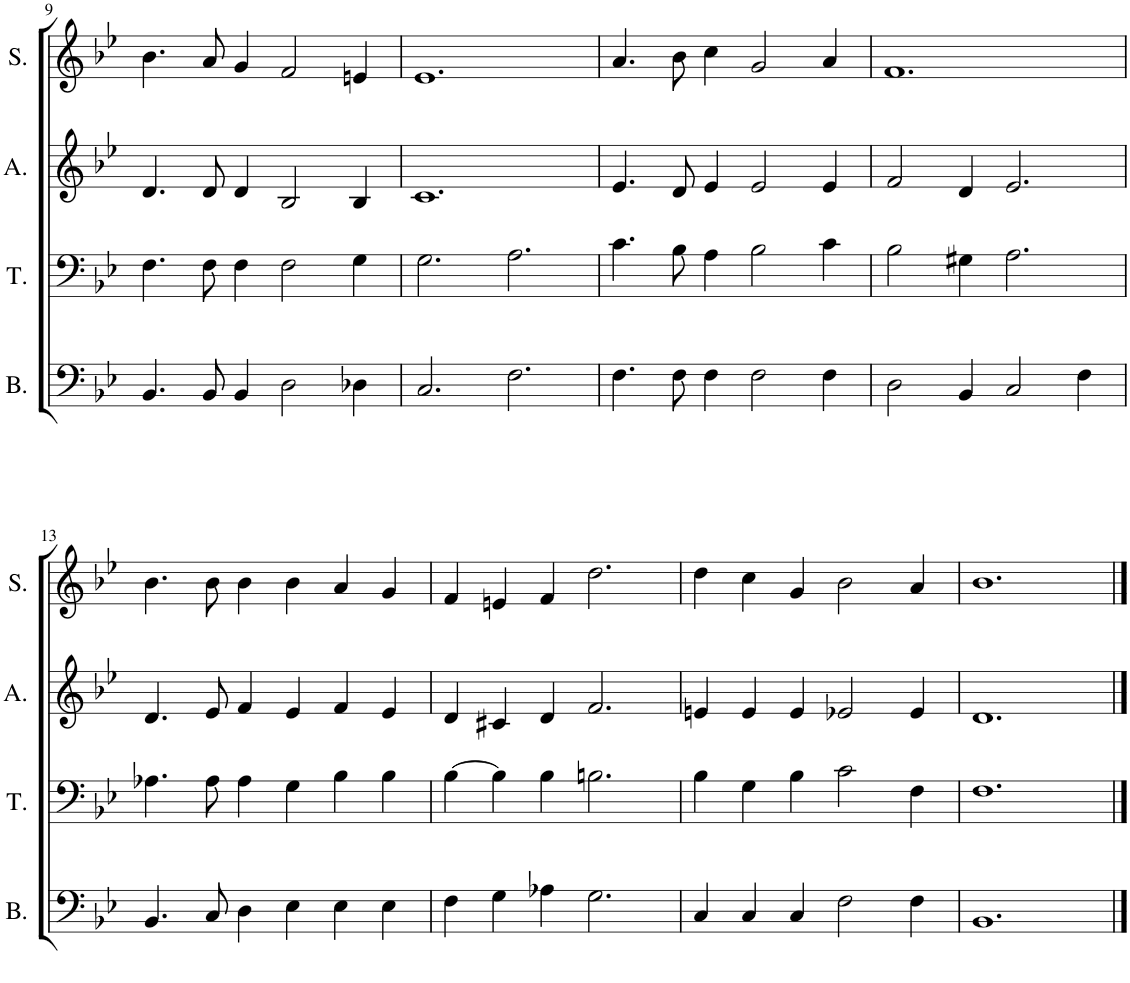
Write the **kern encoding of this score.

**kern	**kern	**kern	**kern
*part4	*part3	*part2	*part1
*staff4	*staff3	*staff2	*staff1
*I"Bass	*I"Tenor	*I"Alto	*I"Soprano
*I'B.	*I'T.	*I'A.	*I'S.
!!LO:PB:g=z
*clefF4	*clefF4	*clefG2	*clefG2
*k[b-e-]	*k[b-e-]	*k[b-e-]	*k[b-e-]
*M6/4	*M6/4	*M6/4	*M6/4
=9	=9	=9	=9
4.BB-/	4.F\	4.d/	4.b-\
8BB-/	8F\	8d/	8a/
4BB-/	4F\	4d/	4g/
2D\	2F\	2B-/	2f/
4D-X\	4G\	4B-/	4en/
=10	=10	=10	=10
2.C/	2.G\	1.c	1.e-
2.F\	2.A\	.	.
=11	=11	=11	=11
4.F\	4.c\	4.e-/	4.a/
8F\	8B-\	8d/	8b-\
4F\	4A\	4e-/	4cc\
2F\	2B-\	2e-/	2g/
4F\	4c\	4e-/	4a/
=12	=12	=12	=12
2D\	2B-\	2f/	1.f
4BB-/	4G#X\	4d/	.
2C/	2.A\	2.e-/	.
4F\	.	.	.
!!LO:LB:g=z
=13	=13	=13	=13
4.BB-/	4.A-X\	4.d/	4.b-\
8C/	8A-\	8e-/	8b-\
4D\	4A-\	4f/	4b-\
4E-\	4G\	4e-/	4b-\
4E-\	4B-\	4f/	4a/
4E-\	4B-\	4e-/	4g/
=14	=14	=14	=14
4F\	[4B-\	4d/	4f/
4G\	4B-\]	4c#X/	4en/
4A-X\	4B-\	4d/	4f/
2.G\	2.Bn\	2.f/	2.dd\
=15	=15	=15	=15
4C/	4B-\	4en/	4dd\
4C/	4G\	4e/	4cc\
4C/	4B-\	4e/	4g/
2F\	2c\	2e-X/	2b-\
4F\	4F\	4e-/	4a/
=16	=16	=16	=16
1.BB-	1.F	1.d	1.b-
==	==	==	==
*-	*-	*-	*-
